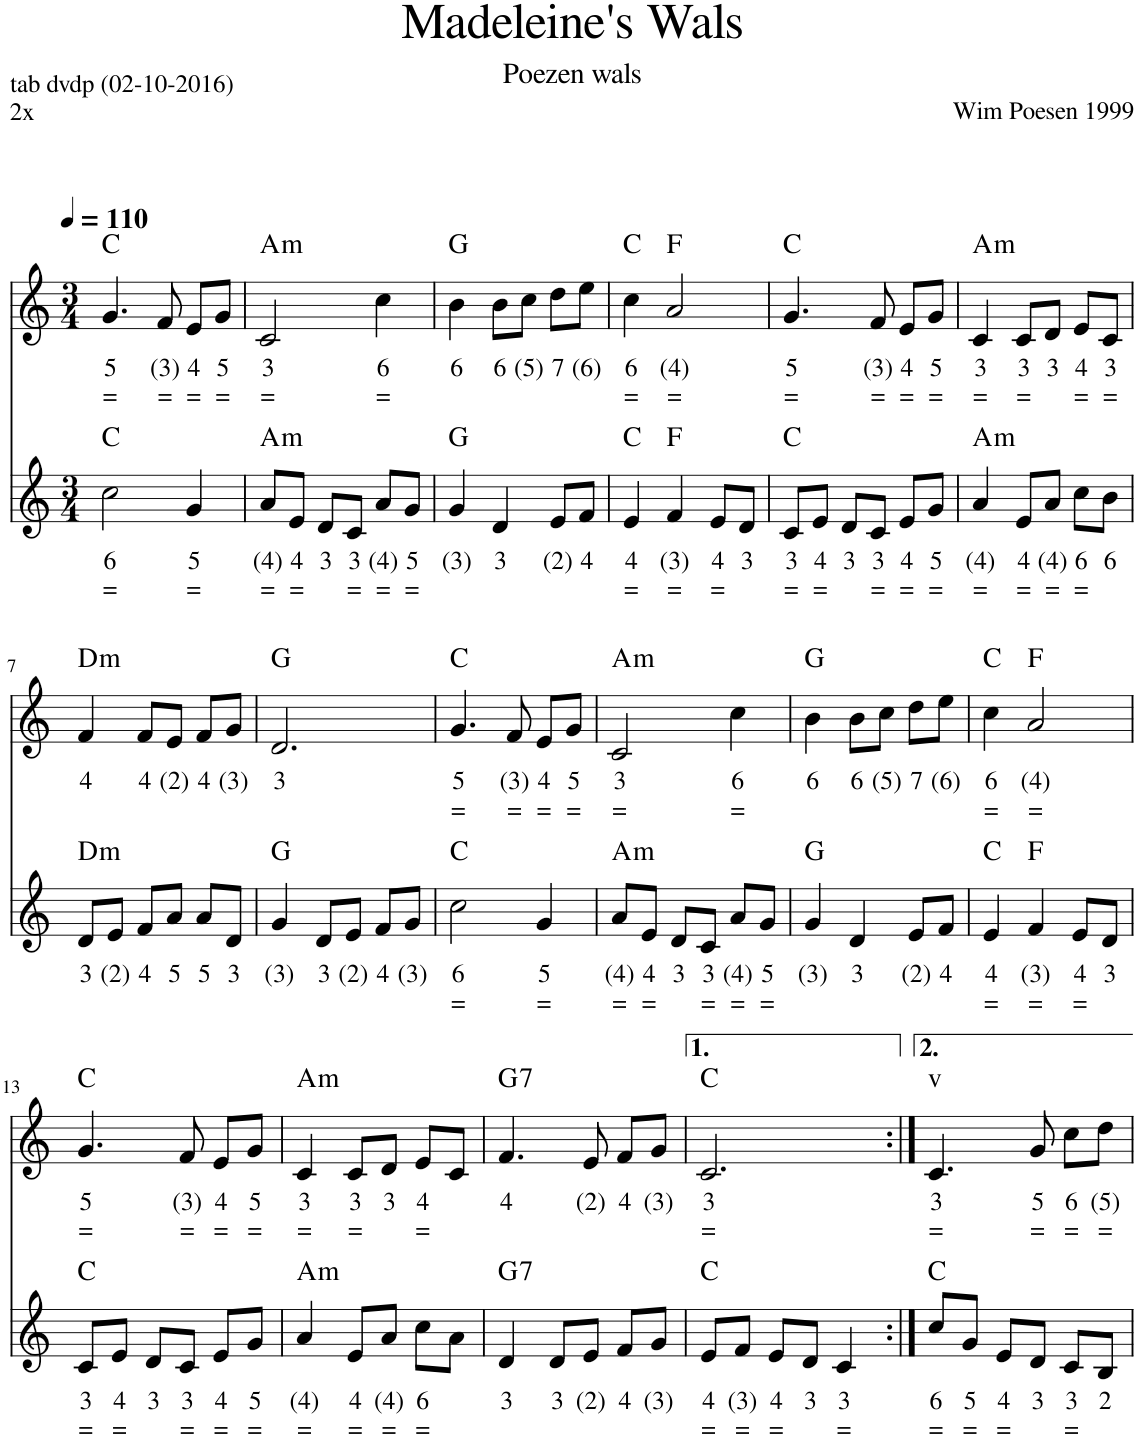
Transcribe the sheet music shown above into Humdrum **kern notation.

**kern	**text	**text	**kern	**text	**text	**harte
*part2	*part2	*part2	*part1	*part1	*part1	*part1
*staff2	*staff2	*staff2	*staff1	*staff1	*staff1	*
*I"Stem	*	*	*I"Stem	*	*	*
*clefG2	*	*	*clefG2	*	*	*
*k[]	*	*	*k[]	*	*	*
*M3/4	*	*	*M3/4	*	*	*
*MM110	*	*	*MM110	*	*	*
=1	=1	=1	=1	=1	=1	=1
!	!LO:LY:b	!LO:LY:b	!	!LO:LY:b	!LO:LY:b	!
2cc\	6	=	4.g/	5	=	C:maj
!	!	!	!	!LO:LY:b	!LO:LY:b	!
.	.	.	8f/	(3)	=	.
!	!LO:LY:b	!LO:LY:b	!	!LO:LY:b	!LO:LY:b	!
4g/	5	=	8e/L	4	=	.
!	!	!	!	!LO:LY:b	!LO:LY:b	!
.	.	.	8g/J	5	=	.
=2	=2	=2	=2	=2	=2	=2
!	!LO:LY:b	!LO:LY:b	!	!LO:LY:b	!LO:LY:b	!LO:H:kt=m
8a/L	(4)	=	2c/	3	=	A:min
!	!LO:LY:b	!LO:LY:b	!	!	!	!
8e/J	4	=	.	.	.	.
!	!LO:LY:b	!	!	!	!	!
8d/L	3	.	.	.	.	.
!	!LO:LY:b	!LO:LY:b	!	!	!	!
8c/J	3	=	.	.	.	.
!	!LO:LY:b	!LO:LY:b	!	!LO:LY:b	!LO:LY:b	!
8a/L	(4)	=	4cc\	6	=	.
!	!LO:LY:b	!LO:LY:b	!	!	!	!
8g/J	5	=	.	.	.	.
=3	=3	=3	=3	=3	=3	=3
!	!LO:LY:b	!	!	!LO:LY:b	!	!
4g/	(3)	.	4b\	6	.	G:maj
!	!LO:LY:b	!	!	!LO:LY:b	!	!
4d/	3	.	8b\L	6	.	.
!	!	!	!	!LO:LY:b	!	!
.	.	.	8cc\J	(5)	.	.
!	!LO:LY:b	!	!	!LO:LY:b	!	!
8e/L	(2)	.	8dd\L	7	.	.
!	!LO:LY:b	!	!	!LO:LY:b	!	!
8f/J	4	.	8ee\J	(6)	.	.
=4	=4	=4	=4	=4	=4	=4
!	!LO:LY:b	!LO:LY:b	!	!LO:LY:b	!LO:LY:b	!
4e/	4	=	4cc\	6	=	C:maj
!	!LO:LY:b	!LO:LY:b	!	!LO:LY:b	!LO:LY:b	!
4f/	(3)	=	2a/	(4)	=	F:maj
!	!LO:LY:b	!LO:LY:b	!	!	!	!
8e/L	4	=	.	.	.	.
!	!LO:LY:b	!	!	!	!	!
8d/J	3	.	.	.	.	.
=5	=5	=5	=5	=5	=5	=5
!	!LO:LY:b	!LO:LY:b	!	!LO:LY:b	!LO:LY:b	!
8c/L	3	=	4.g/	5	=	C:maj
!	!LO:LY:b	!LO:LY:b	!	!	!	!
8e/J	4	=	.	.	.	.
!	!LO:LY:b	!	!	!	!	!
8d/L	3	.	.	.	.	.
!	!LO:LY:b	!LO:LY:b	!	!LO:LY:b	!LO:LY:b	!
8c/J	3	=	8f/	(3)	=	.
!	!LO:LY:b	!LO:LY:b	!	!LO:LY:b	!LO:LY:b	!
8e/L	4	=	8e/L	4	=	.
!	!LO:LY:b	!LO:LY:b	!	!LO:LY:b	!LO:LY:b	!
8g/J	5	=	8g/J	5	=	.
=6	=6	=6	=6	=6	=6	=6
!	!LO:LY:b	!LO:LY:b	!	!LO:LY:b	!LO:LY:b	!LO:H:kt=m
4a/	(4)	=	4c/	3	=	A:min
!	!LO:LY:b	!LO:LY:b	!	!LO:LY:b	!LO:LY:b	!
8e/L	4	=	8c/L	3	=	.
!	!LO:LY:b	!LO:LY:b	!	!LO:LY:b	!	!
8a/J	(4)	=	8d/J	3	.	.
!	!LO:LY:b	!LO:LY:b	!	!LO:LY:b	!LO:LY:b	!
8cc\L	6	=	8e/L	4	=	.
!	!LO:LY:b	!	!	!LO:LY:b	!LO:LY:b	!
8b\J	6	.	8c/J	3	=	.
!!LO:LB:g=z
=7	=7	=7	=7	=7	=7	=7
!	!LO:LY:b	!	!	!LO:LY:b	!	!LO:H:kt=m
8d/L	3	.	4f/	4	.	D:min
!	!LO:LY:b	!	!	!	!	!
8e/J	(2)	.	.	.	.	.
!	!LO:LY:b	!	!	!LO:LY:b	!	!
8f/L	4	.	8f/L	4	.	.
!	!LO:LY:b	!	!	!LO:LY:b	!	!
8a/J	5	.	8e/J	(2)	.	.
!	!LO:LY:b	!	!	!LO:LY:b	!	!
8a/L	5	.	8f/L	4	.	.
!	!LO:LY:b	!	!	!LO:LY:b	!	!
8d/J	3	.	8g/J	(3)	.	.
=8	=8	=8	=8	=8	=8	=8
!	!LO:LY:b	!	!	!LO:LY:b	!	!
4g/	(3)	.	2.d/	3	.	G:maj
!	!LO:LY:b	!	!	!	!	!
8d/L	3	.	.	.	.	.
!	!LO:LY:b	!	!	!	!	!
8e/J	(2)	.	.	.	.	.
!	!LO:LY:b	!	!	!	!	!
8f/L	4	.	.	.	.	.
!	!LO:LY:b	!	!	!	!	!
8g/J	(3)	.	.	.	.	.
=9	=9	=9	=9	=9	=9	=9
!	!LO:LY:b	!LO:LY:b	!	!LO:LY:b	!LO:LY:b	!
2cc\	6	=	4.g/	5	=	C:maj
!	!	!	!	!LO:LY:b	!LO:LY:b	!
.	.	.	8f/	(3)	=	.
!	!LO:LY:b	!LO:LY:b	!	!LO:LY:b	!LO:LY:b	!
4g/	5	=	8e/L	4	=	.
!	!	!	!	!LO:LY:b	!LO:LY:b	!
.	.	.	8g/J	5	=	.
=10	=10	=10	=10	=10	=10	=10
!	!LO:LY:b	!LO:LY:b	!	!LO:LY:b	!LO:LY:b	!LO:H:kt=m
8a/L	(4)	=	2c/	3	=	A:min
!	!LO:LY:b	!LO:LY:b	!	!	!	!
8e/J	4	=	.	.	.	.
!	!LO:LY:b	!	!	!	!	!
8d/L	3	.	.	.	.	.
!	!LO:LY:b	!LO:LY:b	!	!	!	!
8c/J	3	=	.	.	.	.
!	!LO:LY:b	!LO:LY:b	!	!LO:LY:b	!LO:LY:b	!
8a/L	(4)	=	4cc\	6	=	.
!	!LO:LY:b	!LO:LY:b	!	!	!	!
8g/J	5	=	.	.	.	.
=11	=11	=11	=11	=11	=11	=11
!	!LO:LY:b	!	!	!LO:LY:b	!	!
4g/	(3)	.	4b\	6	.	G:maj
!	!LO:LY:b	!	!	!LO:LY:b	!	!
4d/	3	.	8b\L	6	.	.
!	!	!	!	!LO:LY:b	!	!
.	.	.	8cc\J	(5)	.	.
!	!LO:LY:b	!	!	!LO:LY:b	!	!
8e/L	(2)	.	8dd\L	7	.	.
!	!LO:LY:b	!	!	!LO:LY:b	!	!
8f/J	4	.	8ee\J	(6)	.	.
=12	=12	=12	=12	=12	=12	=12
!	!LO:LY:b	!LO:LY:b	!	!LO:LY:b	!LO:LY:b	!
4e/	4	=	4cc\	6	=	C:maj
!	!LO:LY:b	!LO:LY:b	!	!LO:LY:b	!LO:LY:b	!
4f/	(3)	=	2a/	(4)	=	F:maj
!	!LO:LY:b	!LO:LY:b	!	!	!	!
8e/L	4	=	.	.	.	.
!	!LO:LY:b	!	!	!	!	!
8d/J	3	.	.	.	.	.
!!LO:LB:g=z
=13	=13	=13	=13	=13	=13	=13
!	!LO:LY:b	!LO:LY:b	!	!LO:LY:b	!LO:LY:b	!
8c/L	3	=	4.g/	5	=	C:maj
!	!LO:LY:b	!LO:LY:b	!	!	!	!
8e/J	4	=	.	.	.	.
!	!LO:LY:b	!	!	!	!	!
8d/L	3	.	.	.	.	.
!	!LO:LY:b	!LO:LY:b	!	!LO:LY:b	!LO:LY:b	!
8c/J	3	=	8f/	(3)	=	.
!	!LO:LY:b	!LO:LY:b	!	!LO:LY:b	!LO:LY:b	!
8e/L	4	=	8e/L	4	=	.
!	!LO:LY:b	!LO:LY:b	!	!LO:LY:b	!LO:LY:b	!
8g/J	5	=	8g/J	5	=	.
=14	=14	=14	=14	=14	=14	=14
!	!LO:LY:b	!LO:LY:b	!	!LO:LY:b	!LO:LY:b	!LO:H:kt=m
4a/	(4)	=	4c/	3	=	A:min
!	!LO:LY:b	!LO:LY:b	!	!LO:LY:b	!LO:LY:b	!
8e/L	4	=	8c/L	3	=	.
!	!LO:LY:b	!LO:LY:b	!	!LO:LY:b	!	!
8a/J	(4)	=	8d/J	3	.	.
!	!LO:LY:b	!LO:LY:b	!	!LO:LY:b	!LO:LY:b	!
8cc\L	6	=	8e/L	4	=	.
8a\J	.	.	8c/J	.	.	.
=15	=15	=15	=15	=15	=15	=15
!	!LO:LY:b	!	!	!LO:LY:b	!	!LO:H:kt=7
4d/	3	.	4.f/	4	.	G:7
!	!LO:LY:b	!	!	!	!	!
8d/L	3	.	.	.	.	.
!	!LO:LY:b	!	!	!LO:LY:b	!	!
8e/J	(2)	.	8e/	(2)	.	.
!	!LO:LY:b	!	!	!LO:LY:b	!	!
8f/L	4	.	8f/L	4	.	.
!	!LO:LY:b	!	!	!LO:LY:b	!	!
8g/J	(3)	.	8g/J	(3)	.	.
=16	=16	=16	=16	=16	=16	=16
!	!LO:LY:b	!LO:LY:b	!	!LO:LY:b	!LO:LY:b	!
8e/L	4	=	2.c/	3	=	C:maj
!	!LO:LY:b	!LO:LY:b	!	!	!	!
8f/J	(3)	=	.	.	.	.
!	!LO:LY:b	!LO:LY:b	!	!	!	!
8e/L	4	=	.	.	.	.
!	!LO:LY:b	!	!	!	!	!
8d/J	3	.	.	.	.	.
!	!LO:LY:b	!LO:LY:b	!	!	!	!
4c/	3	=	.	.	.	.
=17:|!	=17:|!	=17:|!	=17:|!	=17:|!	=17:|!	=17:|!
!	!LO:LY:b	!LO:LY:b	!	!LO:LY:b	!LO:LY:b	!LO:H:kt=v
8cc/L	6	=	4.c/	3	=	N
!	!LO:LY:b	!LO:LY:b	!	!	!	!
8g/J	5	=	.	.	.	.
!	!LO:LY:b	!LO:LY:b	!	!	!	!
8e/L	4	=	.	.	.	.
!	!LO:LY:b	!	!	!LO:LY:b	!LO:LY:b	!
8d/J	3	.	8g/	5	=	.
!	!LO:LY:b	!LO:LY:b	!	!LO:LY:b	!LO:LY:b	!
8c/L	3	=	8cc\L	6	=	.
!	!LO:LY:b	!	!	!LO:LY:b	!LO:LY:b	!
8B/J	2	.	8dd\J	(5)	=	.
=	=	=	=	=	=	=
*-	*-	*-	*-	*-	*-	*-
